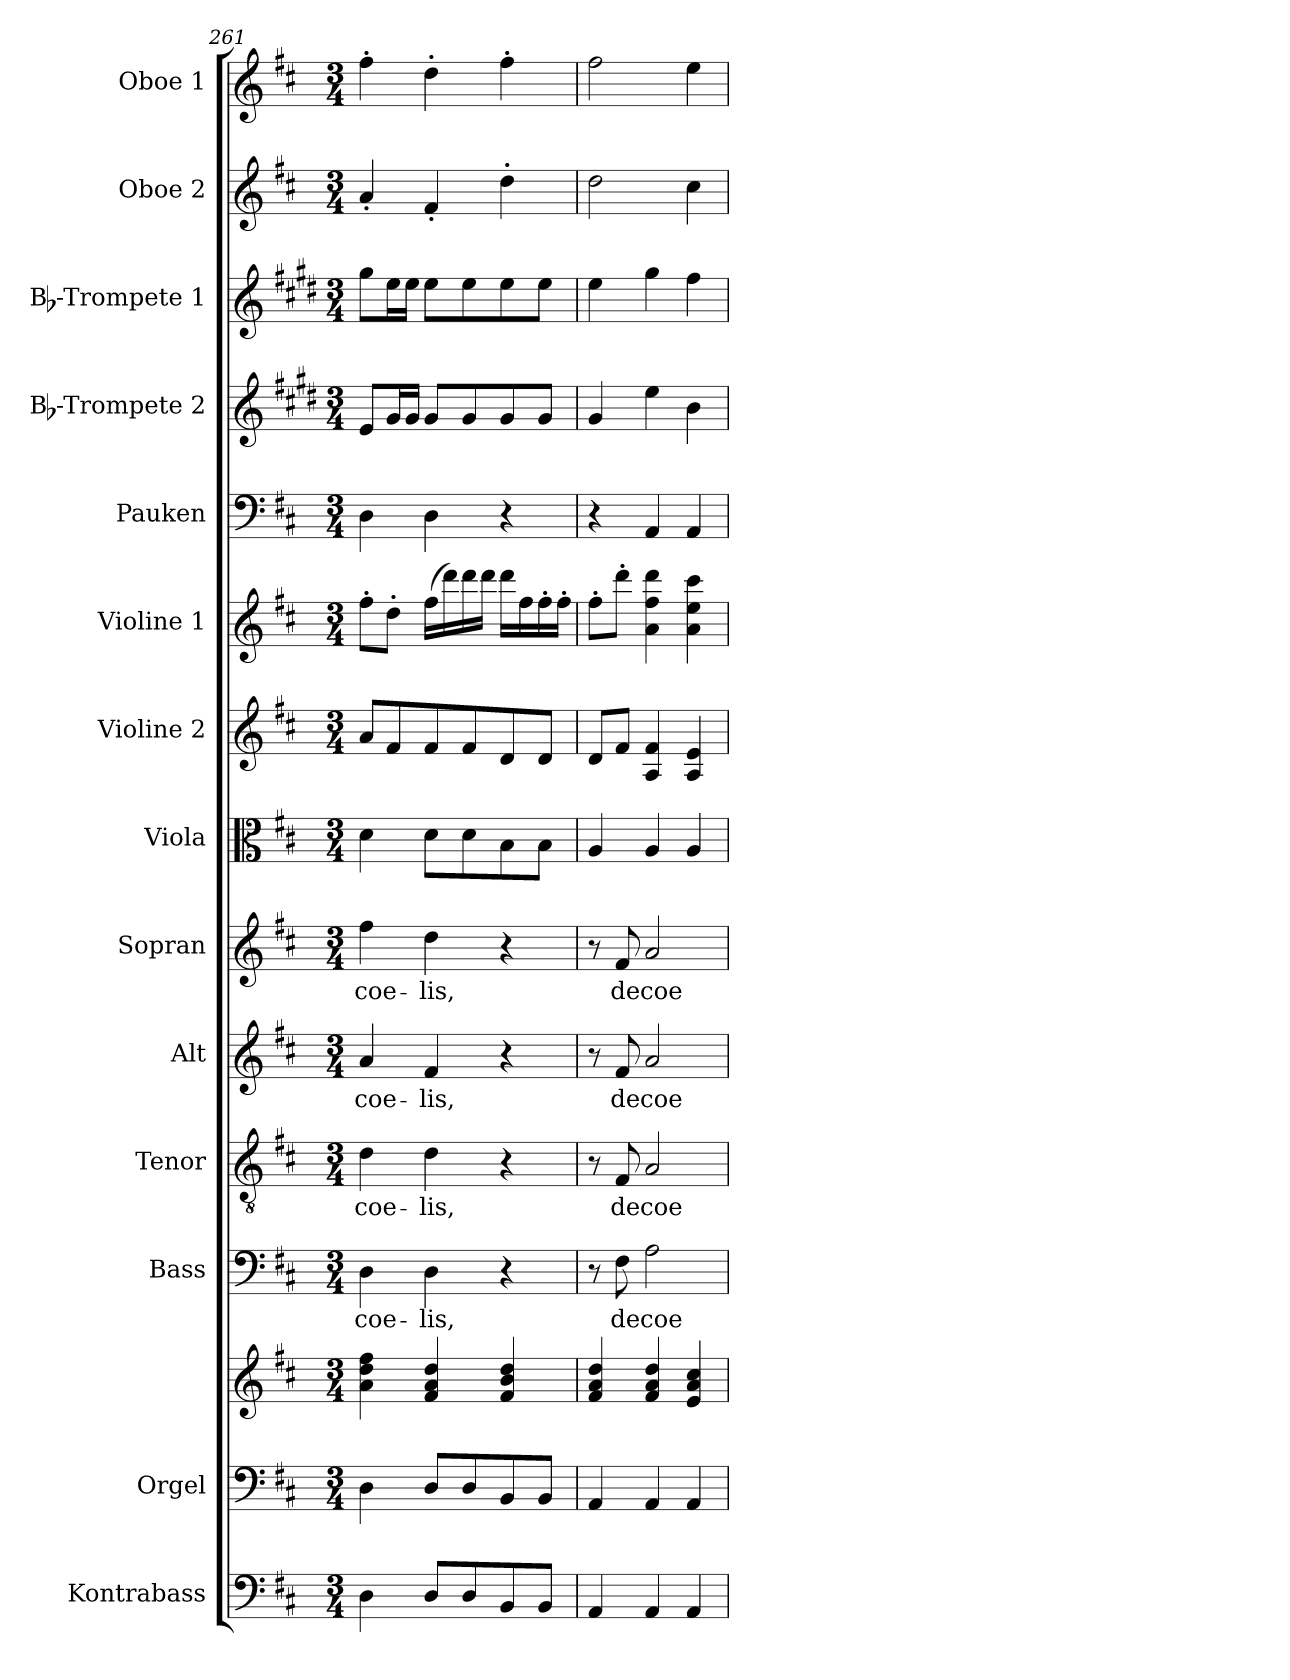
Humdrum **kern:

**kern	**kern	**kern	**kern	**text	**kern	**text	**kern	**text	**kern	**text	**kern	**kern	**kern	**kern	**kern	**kern	**kern	**kern
*part14	*part13	*part13	*part12	*part12	*part11	*part11	*part10	*part10	*part9	*part9	*part8	*part7	*part6	*part5	*part4	*part3	*part2	*part1
*staff15	*staff14	*staff13	*staff12	*staff12	*staff11	*staff11	*staff10	*staff10	*staff9	*staff9	*staff8	*staff7	*staff6	*staff5	*staff4	*staff3	*staff2	*staff1
*I"Kontrabass	*I"Orgel	*	*I"Bass	*	*I"Tenor	*	*I"Alt	*	*I"Sopran	*	*I"Viola	*I"Violine 2	*I"Violine 1	*I"Pauken	*I"Bb-Trompete 2	*I"Bb-Trompete 1	*I"Oboe 2	*I"Oboe 1
*I'Kb.	*I'Org.	*	*I'B.	*	*I'T.	*	*I'A.	*	*I'S.	*	*I'Vla.	*I'Vl. 2	*I'Vl. 1	*I'Pk.	*I'Bb Trp. 2	*I'Bb Trp. 1	*I'Ob. 2	*I'Ob. 1
*clefF4	*clefF4	*clefG2	*clefF4	*	*clefGv2	*	*clefG2	*	*clefG2	*	*clefC3	*clefG2	*clefG2	*clefF4	*clefG2	*clefG2	*clefG2	*clefG2
*ITrd7c12	*	*	*	*	*	*	*	*	*	*	*	*	*	*	*ITrd1c2	*ITrd1c2	*	*
*k[f#c#]	*k[f#c#]	*k[f#c#]	*k[f#c#]	*	*k[f#c#]	*	*k[f#c#]	*	*k[f#c#]	*	*k[f#c#]	*k[f#c#]	*k[f#c#]	*k[f#c#]	*k[f#c#]	*k[f#c#]	*k[f#c#]	*k[f#c#]
*D:	*D:	*D:	*D:	*	*D:	*	*D:	*	*D:	*	*D:	*D:	*D:	*D:	*D:	*D:	*D:	*D:
*M3/4	*M3/4	*M3/4	*M3/4	*	*M3/4	*	*M3/4	*	*M3/4	*	*M3/4	*M3/4	*M3/4	*M3/4	*M3/4	*M3/4	*M3/4	*M3/4
=261	=261	=261	=261	=261	=261	=261	=261	=261	=261	=261	=261	=261	=261	=261	=261	=261	=261	=261
!	!	!	!	!LO:LY:b	!	!LO:LY:b	!	!LO:LY:b	!	!LO:LY:b	!	!	!	!	!	!	!	!
4DD\	4D\	4a\ 4dd\ 4ff#\	4D\	coe-	4d\	coe-	4a/	coe-	4ff#\	coe-	4d\	8a/L	8ff#'>\L	4D\	8d/L	8ff#\L	4a'</	4ff#'>\
.	.	.	.	.	.	.	.	.	.	.	.	8f#/	8dd'>\J	.	16f#/L	16dd\L	.	.
.	.	.	.	.	.	.	.	.	.	.	.	.	.	.	16f#/JJ	16dd\JJ	.	.
!	!	!	!	!LO:LY:b	!	!LO:LY:b	!	!LO:LY:b	!	!LO:LY:b	!	!	!	!	!	!	!	!
8DD/L	8D/L	4f#/ 4a/ 4dd/	4D\	-lis,	4d\	-lis,	4f#/	-lis,	4dd\	-lis,	8d\L	8f#/	(>16ff#\LL	4D\	8f#/L	8dd\L	4f#'</	4dd'>\
.	.	.	.	.	.	.	.	.	.	.	.	.	16ddd\)	.	.	.	.	.
8DD/	8D/	.	.	.	.	.	.	.	.	.	8d\	8f#/	16ddd\	.	8f#/	8dd\	.	.
.	.	.	.	.	.	.	.	.	.	.	.	.	16ddd\JJ	.	.	.	.	.
8BBB/	8BB/	4f#/ 4b/ 4dd/	4r	.	4r	.	4r	.	4r	.	8B\	8d/	16ddd\LL	4r	8f#/	8dd\	4dd'>\	4ff#'>\
.	.	.	.	.	.	.	.	.	.	.	.	.	16ff#\	.	.	.	.	.
8BBB/J	8BB/J	.	.	.	.	.	.	.	.	.	8B\J	8d/J	16ff#'>\	.	8f#/J	8dd\J	.	.
.	.	.	.	.	.	.	.	.	.	.	.	.	16ff#'>\JJ	.	.	.	.	.
=262	=262	=262	=262	=262	=262	=262	=262	=262	=262	=262	=262	=262	=262	=262	=262	=262	=262	=262
4AAA/	4AA/	4f#/ 4a/ 4dd/	8r	.	8r	.	8r	.	8r	.	4A/	8d/L	8ff#'>\L	4r	4f#/	4dd\	2dd\	2ff#\
!	!	!	!	!LO:LY:b	!	!LO:LY:b	!	!LO:LY:b	!	!LO:LY:b	!	!	!	!	!	!	!	!
.	.	.	8F#\	de	8F#/	de	8f#/	de	8f#/	de	.	8f#/J	8ddd'>\J	.	.	.	.	.
!	!	!	!	!LO:LY:b	!	!LO:LY:b	!	!LO:LY:b	!	!LO:LY:b	!	!	!	!	!	!	!	!
4AAA/	4AA/	4f#/ 4a/ 4dd/	2A\	coe-	2A/	coe-	2a/	coe-	2a/	coe-	4A/	4A/ 4f#/	4a\ 4ff#\ 4ddd\	4AA/	4dd\	4ff#\	.	.
4AAA/	4AA/	4e/ 4a/ 4cc#/	.	.	.	.	.	.	.	.	4A/	4A/ 4e/	4a\ 4ee\ 4ccc#\	4AA/	4a\	4ee\	4cc#\	4ee\
=	=	=	=	=	=	=	=	=	=	=	=	=	=	=	=	=	=	=
*-	*-	*-	*-	*-	*-	*-	*-	*-	*-	*-	*-	*-	*-	*-	*-	*-	*-	*-
